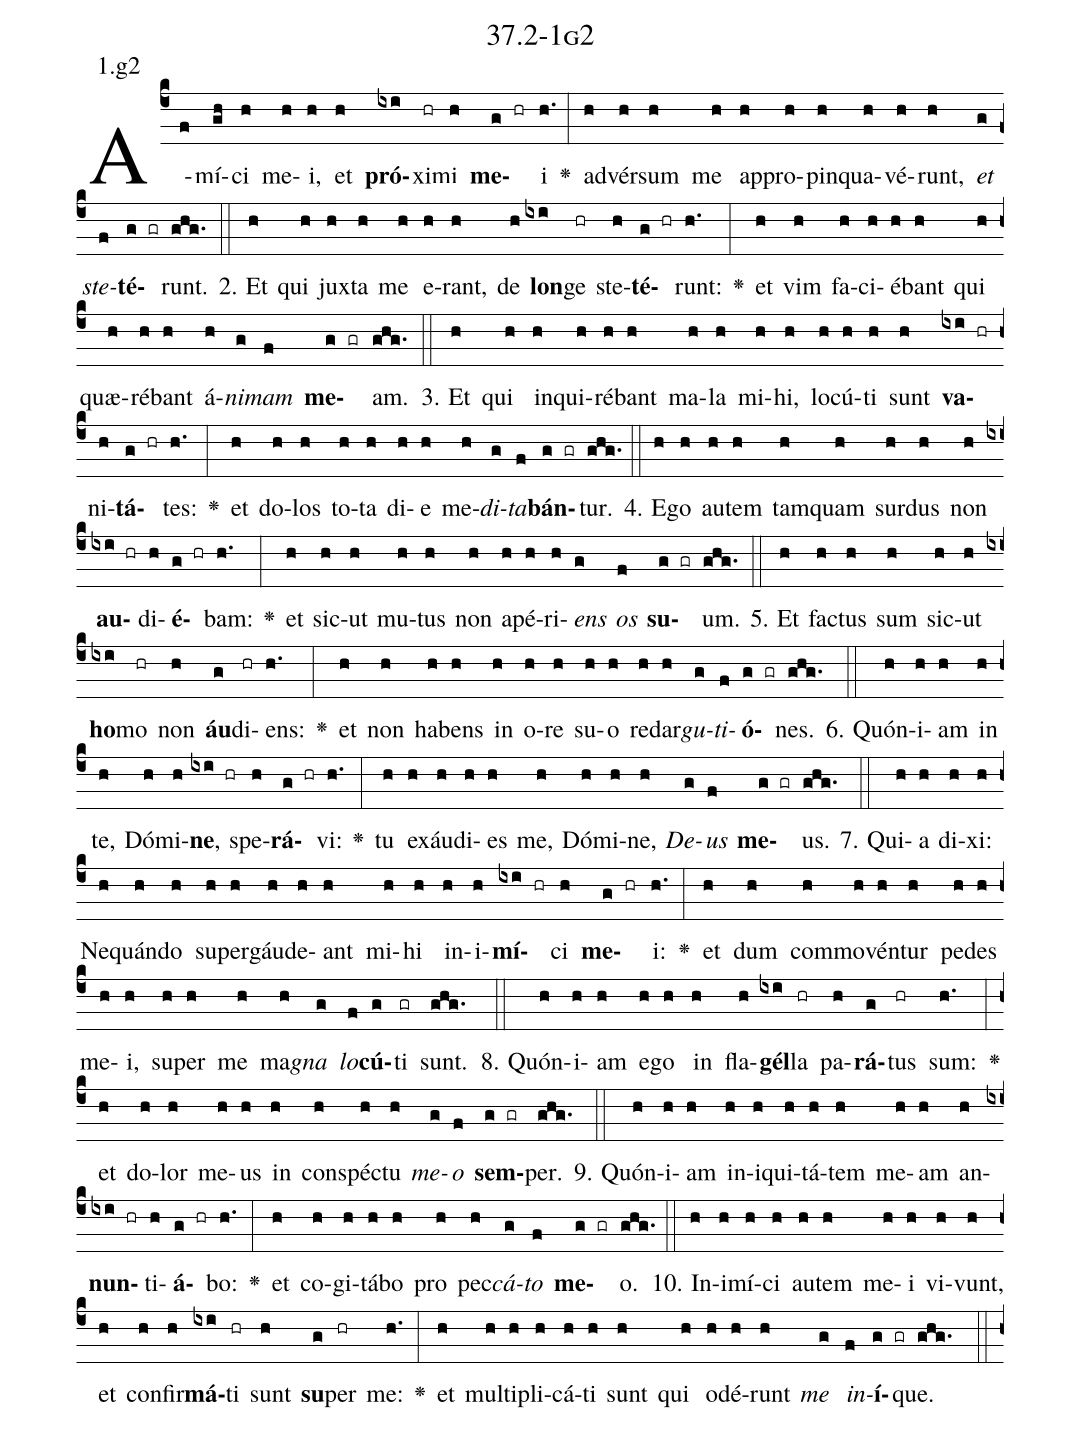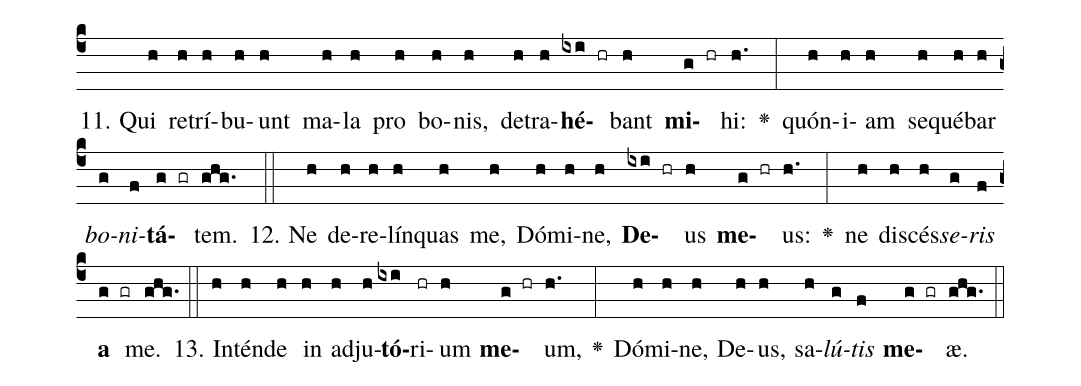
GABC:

name: 37.2-1g2;
annotation: 1.g2;
%%
(c4)A(f)mí(gh)ci(h) me(h)i,(h) et(h) <b>pró</b>(ixi)xi(hr)mi(h) <b>me</b>(g hr)i(h.) <v>\greheightstar</v>(:) ad(h)vér(h)sum(h) me(h) ap(h)pro(h)pin(h)qua(h)vé(h)runt,(h) <i>et</i>(g) <i>ste</i>(f)<b>té</b>(g gr)runt.(ghg.) (::)
2. Et(h) qui(h) jux(h)ta(h) me(h) e(h)rant,(h) de(h) <b>lon</b>(ixi)ge(hr) ste(h)<b>té</b>(g hr)runt:(h.) <v>\greheightstar</v>(:) et(h) vim(h) fa(h)ci(h)é(h)bant(h) qui(h) quæ(h)ré(h)bant(h) á(h)<i>ni</i>(g)<i>mam</i>(f) <b>me</b>(g gr)am.(ghg.) (::)
3. Et(h) qui(h) in(h)qui(h)ré(h)bant(h) ma(h)la(h) mi(h)hi,(h) lo(h)cú(h)ti(h) sunt(h) <b>va</b>(ixi hr)ni(h)<b>tá</b>(g hr)tes:(h.) <v>\greheightstar</v>(:) et(h) do(h)los(h) to(h)ta(h) di(h)e(h) me(h)<i>di</i>(g)<i>ta</i>(f)<b>bán</b>(g gr)tur.(ghg.) (::)
4. E(h)go(h) au(h)tem(h) tam(h)quam(h) sur(h)dus(h) non(h) <b>au</b>(ixi hr)di(h)<b>é</b>(g hr)bam:(h.) <v>\greheightstar</v>(:) et(h) sic(h)ut(h) mu(h)tus(h) non(h) a(h)pé(h)ri(h)<i>ens</i>(g) <i>os</i>(f) <b>su</b>(g gr)um.(ghg.) (::)
5. Et(h) fac(h)tus(h) sum(h) sic(h)ut(h) <b>ho</b>(ixi)mo(hr) non(h) <b>áu</b>(g)di(hr)ens:(h.) <v>\greheightstar</v>(:) et(h) non(h) ha(h)bens(h) in(h) o(h)re(h) su(h)o(h) red(h)ar(h)<i>gu</i>(g)<i>ti</i>(f)<b>ó</b>(g gr)nes.(ghg.) (::)
6. Quón(h)i(h)am(h) in(h) te,(h) Dó(h)mi(h)<b>ne</b>,(ixi hr) spe(h)<b>rá</b>(g hr)vi:(h.) <v>\greheightstar</v>(:) tu(h) ex(h)áu(h)di(h)es(h) me,(h) Dó(h)mi(h)ne,(h) <i>De</i>(g)<i>us</i>(f) <b>me</b>(g gr)us.(ghg.) (::)
7. Qui(h)a(h) di(h)xi:(h) Ne(h)quán(h)do(h) su(h)per(h)gáu(h)de(h)ant(h) mi(h)hi(h) in(h)i(h)<b>mí</b>(ixi hr)ci(h) <b>me</b>(g hr)i:(h.) <v>\greheightstar</v>(:) et(h) dum(h) com(h)mo(h)vén(h)tur(h) pe(h)des(h) me(h)i,(h) su(h)per(h) me(h) ma(h)<i>gna</i>(g) <i>lo</i>(f)<b>cú</b>(g)ti(gr) sunt.(ghg.) (::)
8. Quón(h)i(h)am(h) e(h)go(h) in(h) fla(h)<b>gél</b>(ixi)la(hr) pa(h)<b>rá</b>(g)tus(hr) sum:(h.) <v>\greheightstar</v>(:) et(h) do(h)lor(h) me(h)us(h) in(h) con(h)spéc(h)tu(h) <i>me</i>(g)<i>o</i>(f) <b>sem</b>(g gr)per.(ghg.) (::)
9. Quón(h)i(h)am(h) in(h)i(h)qui(h)tá(h)tem(h) me(h)am(h) an(h)<b>nun</b>(ixi hr)ti(h)<b>á</b>(g hr)bo:(h.) <v>\greheightstar</v>(:) et(h) co(h)gi(h)tá(h)bo(h) pro(h) pec(h)<i>cá</i>(g)<i>to</i>(f) <b>me</b>(g gr)o.(ghg.) (::)
10. In(h)i(h)mí(h)ci(h) au(h)tem(h) me(h)i(h) vi(h)vunt,(h) et(h) con(h)fir(h)<b>má</b>(ixi)ti(hr) sunt(h) <b>su</b>(g)per(hr) me:(h.) <v>\greheightstar</v>(:) et(h) mul(h)ti(h)pli(h)cá(h)ti(h) sunt(h) qui(h) o(h)dé(h)runt(h) <i>me</i>(g) <i>in</i>(f)<b>í</b>(g gr)que.(ghg.) (::)
11. Qui(h) re(h)trí(h)bu(h)unt(h) ma(h)la(h) pro(h) bo(h)nis,(h) de(h)tra(h)<b>hé</b>(ixi hr)bant(h) <b>mi</b>(g hr)hi:(h.) <v>\greheightstar</v>(:) quón(h)i(h)am(h) se(h)qué(h)bar(h) <i>bo</i>(g)<i>ni</i>(f)<b>tá</b>(g gr)tem.(ghg.) (::)
12. Ne(h) de(h)re(h)lín(h)quas(h) me,(h) Dó(h)mi(h)ne,(h) <b>De</b>(ixi hr)us(h) <b>me</b>(g hr)us:(h.) <v>\greheightstar</v>(:) ne(h) di(h)scés(h)<i>se</i>(g)<i>ris</i>(f) <b>a</b>(g gr) me.(ghg.) (::)
13. In(h)tén(h)de(h) in(h) ad(h)ju(h)<b>tó</b>(ixi)ri(hr)um(h) <b>me</b>(g hr)um,(h.) <v>\greheightstar</v>(:) Dó(h)mi(h)ne,(h) De(h)us,(h) sa(h)<i>lú</i>(g)<i>tis</i>(f) <b>me</b>(g gr)æ.(ghg.) (::)
